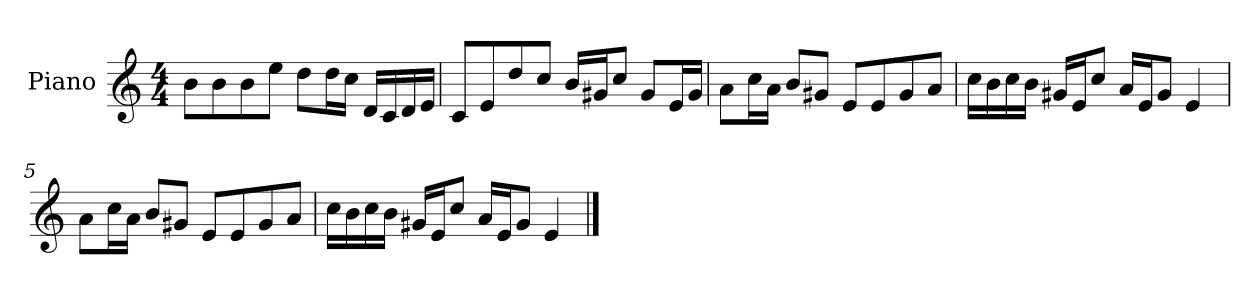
**kern
*part1
*staff1
*I"Piano
*I'P-no
*clefG2
*k[]
*M4/4
*MM90
=1
8b\L
8b\
8b\
8ee\J
8dd\L
16dd\L
16cc\JJ
16d/LL
16c/
16d/
16e/JJ
=2
8c/L
8e/
8dd/
8cc/J
16b/LL
16g#X/J
8cc/J
8g#/L
16e/L
16g#/JJ
=3
8a\L
16cc\L
16a\JJ
8b/L
8g#X/J
8e/L
8e/
8g#/
8a/J
!!LO:LB:g=z
=4
16cc\LL
16b\
16cc\
16b\JJ
16g#X/LL
16e/J
8cc/J
16a/LL
16e/J
8g#/J
4e/
=5
8a\L
16cc\L
16a\JJ
8b/L
8g#X/J
8e/L
8e/
8g#/
8a/J
=6
16cc\LL
16b\
16cc\
16b\JJ
16g#X/LL
16e/J
8cc/J
16a/LL
16e/J
8g#/J
4e/
==
*-
